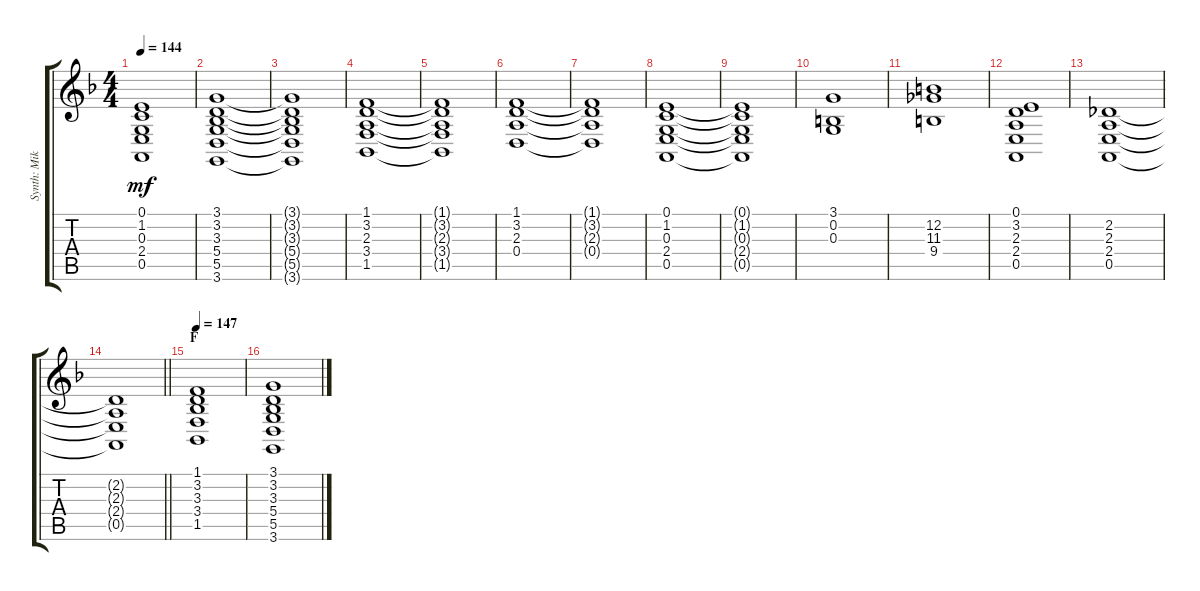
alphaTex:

\track ("Synth: Mike" "Synth: Mik") {instrument synthstrings1}
\staff {score tabs}
\tuning (E4 B3 G3 D3 A2 E2) {hide}
\ts (4 4)
\tempo 144
\clef g2
\ks f
(0.1{t} 1.2{t} 0.3{t} 2.4{t} 0.5{t}).1{dy mf} |
(3.1 3.2 3.3 5.4 5.5 3.6).1 |
(3.1{t} 3.2{t} 3.3{t} 5.4{t} 5.5{t} 3.6{t}).1 |
(1.1 3.2 2.3 3.4 1.5).1 |
(1.1{t} 3.2{t} 2.3{t} 3.4{t} 1.5{t}).1 |
(1.1 3.2 2.3 0.4).1 |
(1.1{t} 3.2{t} 2.3{t} 0.4{t}).1 |
(0.1 1.2 0.3 2.4 0.5).1 |
(0.1{t} 1.2{t} 0.3{t} 2.4{t} 0.5{t}).1 |
(3.1 0.2 0.3).1 |
(12.2 11.3 9.4).1 |
(0.1 3.2 2.3 2.4 0.5).1 |
(2.2 2.3 2.4 0.5).1 |
\barLineRight lightlight
(2.2{t} 2.3{t} 2.4{t} 0.5{t}).1 |
\section ("" "F")
\tempo 147
(1.1 3.2 3.3 3.4 1.5).1 |
(3.1 3.2 3.3 5.4 5.5 3.6).1
